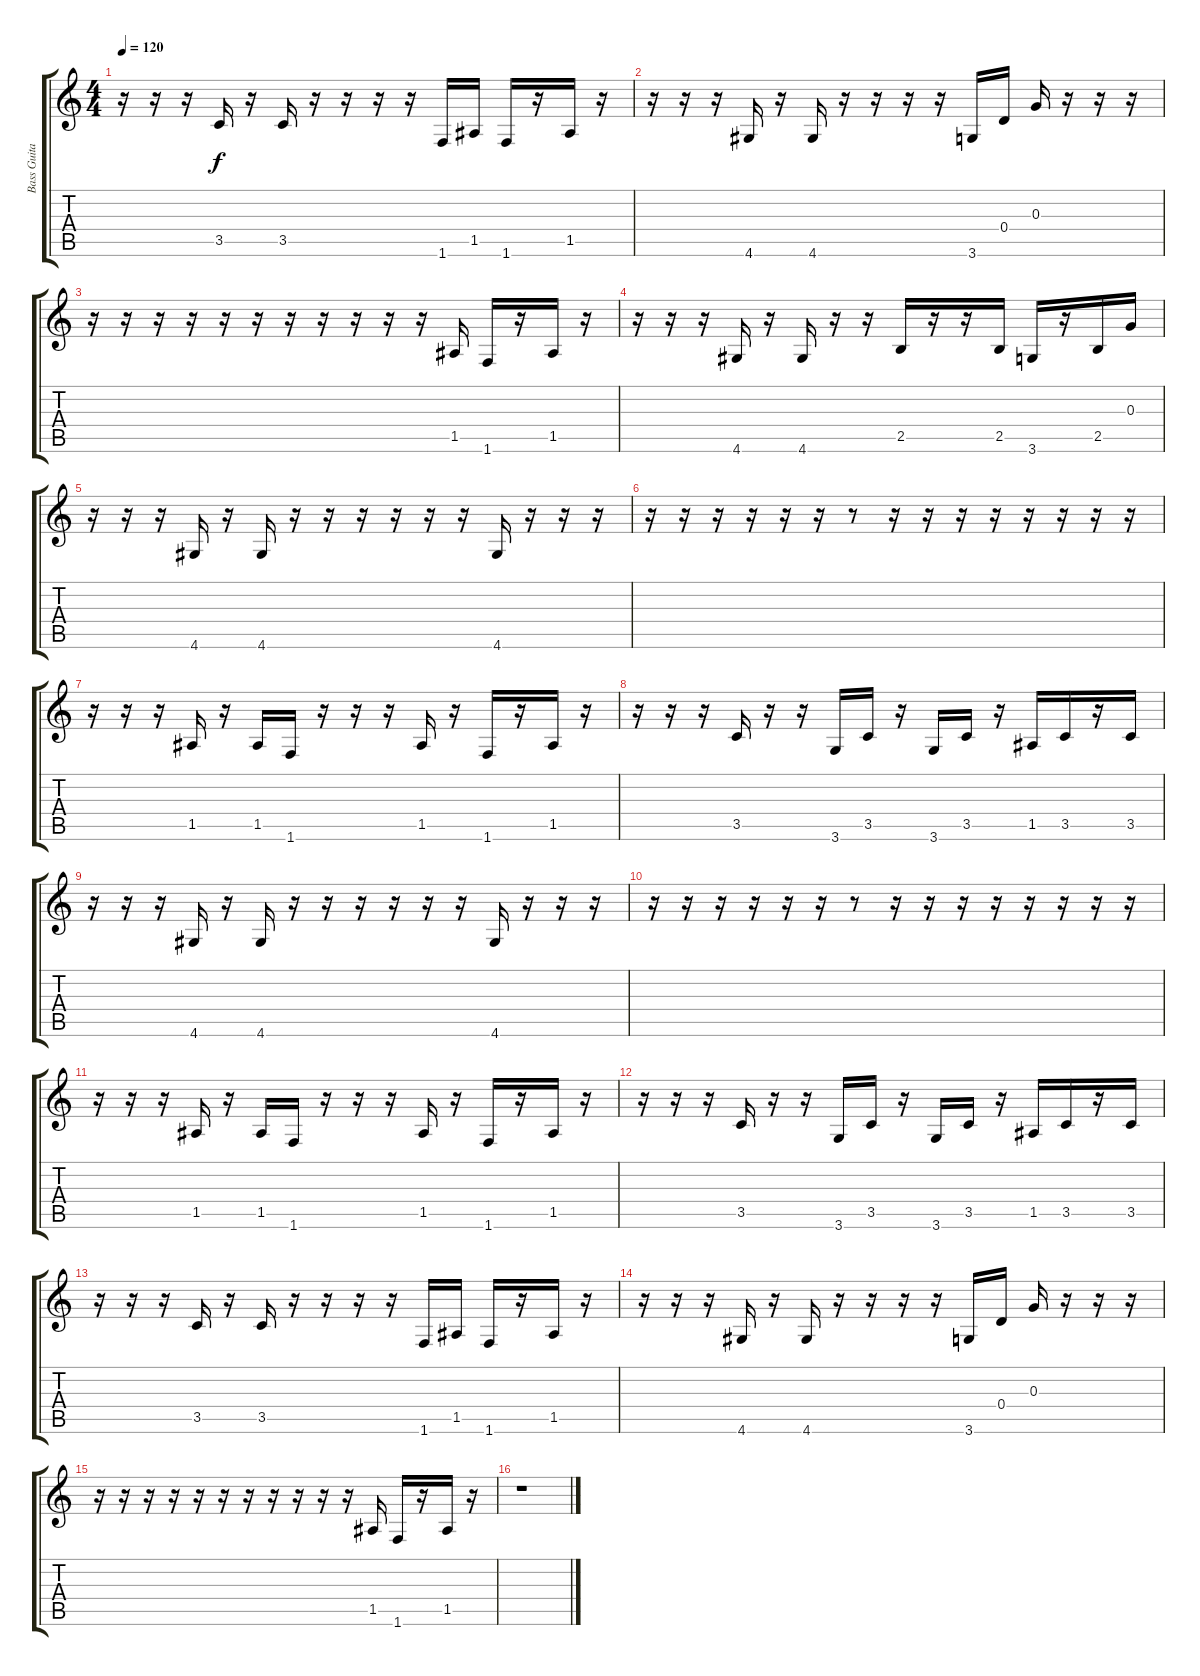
\track ("Bass Guitar (pick)" "Bass Guita") {instrument electricbasspick}
\staff {score tabs}
\tuning (E4 B3 G3 D3 A2 E2) {hide}
\ts (4 4)
\tempo 120
\clef g2
\ks c
r.16{dy f} r.16 r.16 3.5.16 r.16 3.5.16 r.16 r.16 r.16 r.16 1.6.16 1.5.16 1.6.16 r.16 1.5.16 r.16 |
r.16 r.16 r.16 4.6.16 r.16 4.6.16 r.16 r.16 r.16 r.16 3.6.16 0.4.16 0.3.16 r.16 r.16 r.16 |
r.16 r.16 r.16 r.16 r.16 r.16 r.16 r.16 r.16 r.16 r.16 1.5.16 1.6.16 r.16 1.5.16 r.16 |
r.16 r.16 r.16 4.6.16 r.16 4.6.16 r.16 r.16 2.5.16 r.16 r.16 2.5.16 3.6.16 r.16 2.5.16 0.3.16 |
r.16 r.16 r.16 4.6.16 r.16 4.6.16 r.16 r.16 r.16 r.16 r.16 r.16 4.6.16 r.16 r.16 r.16 |
r.16 r.16 r.16 r.16 r.16 r.16 r.8 r.16 r.16 r.16 r.16 r.16 r.16 r.16 r.16 |
r.16 r.16 r.16 1.5.16 r.16 1.5.16 1.6.16 r.16 r.16 r.16 1.5.16 r.16 1.6.16 r.16 1.5.16 r.16 |
r.16 r.16 r.16 3.5.16 r.16 r.16 3.6.16 3.5.16 r.16 3.6.16 3.5.16 r.16 1.5.16 3.5.16 r.16 3.5.16 |
r.16 r.16 r.16 4.6.16 r.16 4.6.16 r.16 r.16 r.16 r.16 r.16 r.16 4.6.16 r.16 r.16 r.16 |
r.16 r.16 r.16 r.16 r.16 r.16 r.8 r.16 r.16 r.16 r.16 r.16 r.16 r.16 r.16 |
r.16 r.16 r.16 1.5.16 r.16 1.5.16 1.6.16 r.16 r.16 r.16 1.5.16 r.16 1.6.16 r.16 1.5.16 r.16 |
r.16 r.16 r.16 3.5.16 r.16 r.16 3.6.16 3.5.16 r.16 3.6.16 3.5.16 r.16 1.5.16 3.5.16 r.16 3.5.16 |
r.16 r.16 r.16 3.5.16 r.16 3.5.16 r.16 r.16 r.16 r.16 1.6.16 1.5.16 1.6.16 r.16 1.5.16 r.16 |
r.16 r.16 r.16 4.6.16 r.16 4.6.16 r.16 r.16 r.16 r.16 3.6.16 0.4.16 0.3.16 r.16 r.16 r.16 |
r.16 r.16 r.16 r.16 r.16 r.16 r.16 r.16 r.16 r.16 r.16 1.5.16 1.6.16 r.16 1.5.16 r.16 |
r.1
